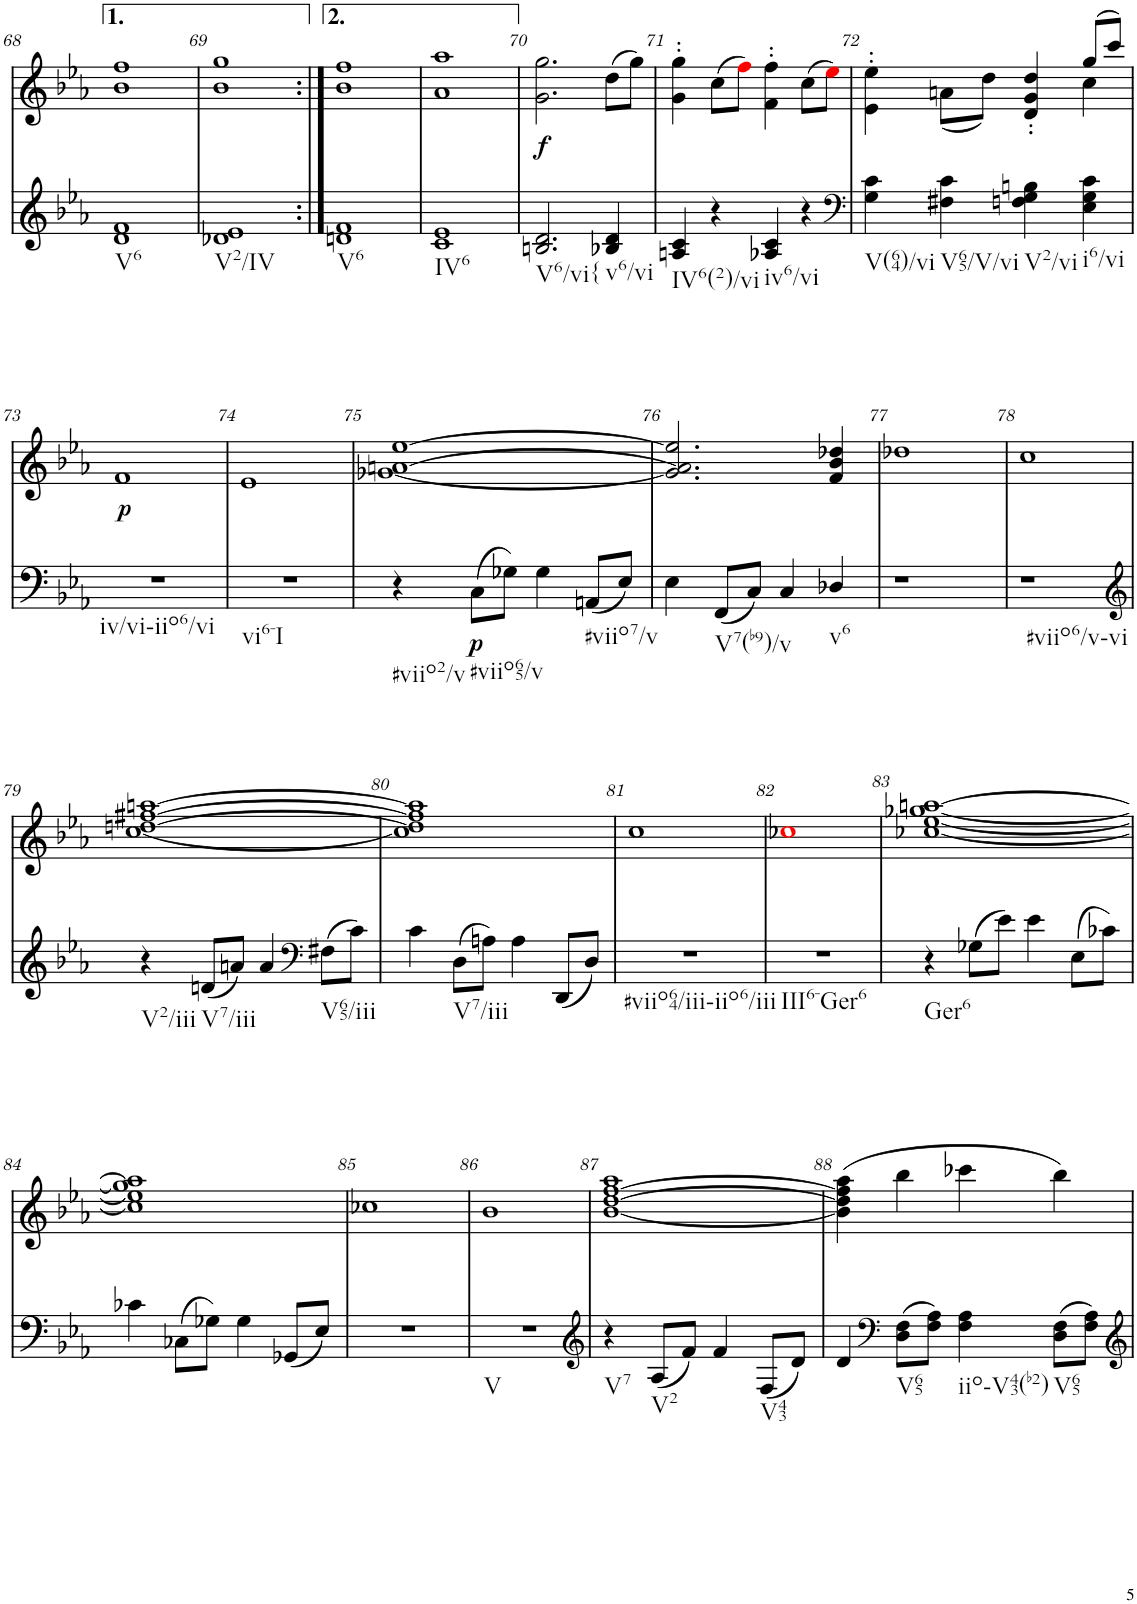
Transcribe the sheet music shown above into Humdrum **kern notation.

**kern	**dynam	**kern	**text
*part2	*part2	*part1	*part1
*staff2	*staff2	*staff1	*staff1
*I"piano	*	*I"piano	*
*I'Pno	*	*I'Pno	*
!!LO:PB:g=z
*clefG2	*	*clefG2	*
*k[b-e-a-]	*	*k[b-e-a-]	*
*E-:	*	*E-:	*
*M2/2	*	*M2/2	*
*met(c|)	*	*met(c|)	*
=68	=68	=68	=68
!LO:TX:b:t=V6	!	!	!
1d 1f	.	1b- 1ff	.
=69	=69	=69	=69
!LO:TX:b:t=V2/IV	!	!	!
1d-X 1e-	.	1b- 1gg	.
=69X1:|!	=69X1:|!	=69X1:|!	=69X1:|!
!LO:TX:b:t=V6	!	!	!
1dn 1f	.	1b- 1ff	.
=69X2	=69X2	=69X2	=69X2
!LO:TX:b:t=IV6	!	!	!
1c 1e-	.	1a- 1aa-	.
=70	=70	=70	=70
!LO:TX:b:t=V6/vi{	!	!	!
!	!	!	!LO:LY:b
2.Bn/ 2.d/	.	2.g\ 2.gg\	.
!LO:TX:b:t=v6/vi	!	!	!
4B-X/ 4d/	.	(8dd\L	.
.	.	8gg\J)	.
=71	=71	=71	=71
!LO:TX:b:t=IV6(2)/vi	!	!	!
4An/ 4c/	.	4g\' 4gg\'	.
4r	.	(8cc\L	.
.	.	8ffi\J)	.
!LO:TX:b:t=iv6/vi	!	!	!
4A-X/ 4c/	.	4f\' 4ff\'	.
4r	.	(8cc\L	.
.	.	8ee-i\J)	.
=72	=72	=72	=72
*clefF4	*	*	*
*	*	*^	*
!LO:TX:b:t=V(64)/vi	!	!	!	!
4G\ 4c\	.	4e-\' 4ee-\'	4ryy	.
!LO:TX:b:t=V65/V/vi	!	!	!	!
4F#X\ 4c\	.	4ryy	(8an\L	.
.	.	.	8dd\J)	.
!LO:TX:b:t=V2/vi	!	!	!	!
4Fn\ 4G\ 4Bn\	.	4d/' 4g/' 4dd/'	4ryy	.
!LO:TX:b:t=i6/vi	!	!	!	!
4E-\ 4G\ 4c\	.	(8gg/L	4cc\	.
.	.	8ccc/J)	.	.
*	*	*v	*v	*
!!LO:LB:g=z
=73	=73	=73	=73
!LO:TX:b:t=iv/vi-iio6/vi	!	!	!
!	!	!	!LO:LY:b
1r	.	1f	.
=74	=74	=74	=74
!LO:TX:b:t=vi6-I	!	!	!
1r	.	1e-	.
=75	=75	=75	=75
!LO:TX:b:t=#viio2/v	!	!	!
4r	.	[1g-X [1an [1ee-	.
!LO:TX:b:t=#viio65/v	!	!	!
!	!LO:DY:b	!	!
(8C\L	p	.	.
8G-X\J)	.	.	.
4G-\	.	.	.
!LO:TX:b:t=#viio7/v	!	!	!
(8AAn/L	.	.	.
8E-/J)	.	.	.
=76	=76	=76	=76
4E-\	.	2.g-/] 2.a/] 2.ee-/]	.
!LO:TX:b:t=V7(b9)/v	!	!	!
(8FF/L	.	.	.
8C/J)	.	.	.
4C/	.	.	.
!LO:TX:b:t=v6	!	!	!
4D-X/	.	4f/ 4b-/ 4dd-X/	.
=77	=77	=77	=77
1r	.	1dd-X	.
=78	=78	=78	=78
!LO:TX:b:t=#viio6/v-vi	!	!	!
1r	.	1cc	.
!!LO:LB:g=z
=79	=79	=79	=79
*clefG2	*	*	*
!LO:TX:b:t=V2/iii	!	!	!
4r	.	[1cc [1ddn [1ff#X [1aan	.
!LO:TX:b:t=V7/iii	!	!	!
(8dn/L	.	.	.
8an/J)	.	.	.
4a/	.	.	.
*clefF4	*	*	*
!LO:TX:b:t=V65/iii	!	!	!
(8F#X\L	.	.	.
8c\J)	.	.	.
=80	=80	=80	=80
4c\	.	1cc] 1dd] 1ff#] 1aa]	.
!LO:TX:b:t=V7/iii	!	!	!
(8D\L	.	.	.
8An\J)	.	.	.
4A\	.	.	.
(8DD/L	.	.	.
8D/J)	.	.	.
=81	=81	=81	=81
!LO:TX:b:t=#viio64/iii-iio6/iii	!	!	!
1r	.	1cc	.
=82	=82	=82	=82
!LO:TX:b:t=III6-Ger6	!	!	!
1r	.	1cc-Xi	.
=83	=83	=83	=83
!LO:TX:b:t=Ger6	!	!	!
4r	.	[1cc-X [1ee- [1gg-X [1aan	.
(8G-X\L	.	.	.
8e-\J)	.	.	.
4e-\	.	.	.
(8E-\L	.	.	.
8c-X\J)	.	.	.
!!LO:LB:g=z
=84	=84	=84	=84
4c-X\	.	1cc-] 1ee-] 1gg-] 1aa]	.
(8C-X\L	.	.	.
8G-X\J)	.	.	.
4G-\	.	.	.
(8GG-X/L	.	.	.
8E-/J)	.	.	.
=85	=85	=85	=85
1r	.	1cc-X	.
=86	=86	=86	=86
!LO:TX:b:t=V	!	!	!
1r	.	1b-	.
=87	=87	=87	=87
*clefG2	*	*	*
!LO:TX:b:t=V7	!	!	!
4r	.	[1b- [1dd [1ff 1aa-	.
!LO:TX:b:t=V2	!	!	!
(8A-/L	.	.	.
8f/J)	.	.	.
4f/	.	.	.
!LO:TX:b:t=V43	!	!	!
(8F/L	.	.	.
8d/J)	.	.	.
=88	=88	=88	=88
4d/	.	(4b-\] 4dd\] 4ff\] 4aa-\	.
*clefF4	*	*	*
!LO:TX:b:t=V65	!	!	!
(8D\ 8F\L	.	4bb-\	.
8F\ 8A-\J)	.	.	.
!LO:TX:b:t=iio-V43(b2)	!	!	!
4F\ 4A-\	.	4ccc-X\	.
!LO:TX:b:t=V65	!	!	!
(8D\ 8F\L	.	4bb-\)	.
8F\ 8A-\J)	.	.	.
=	=	=	=
*-	*-	*-	*-
